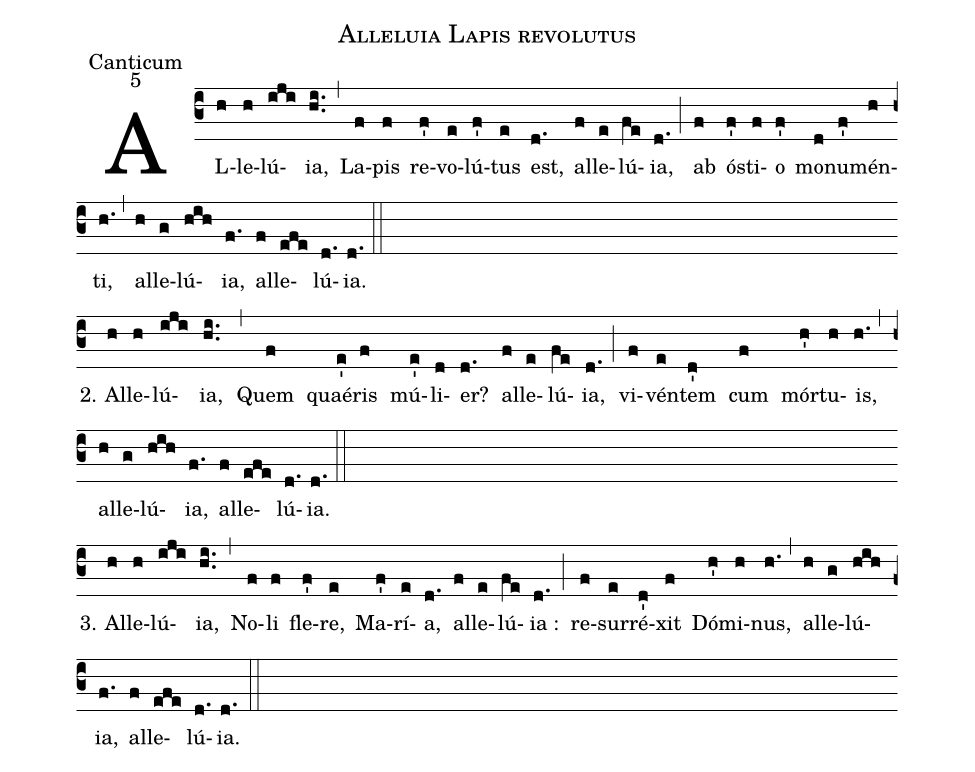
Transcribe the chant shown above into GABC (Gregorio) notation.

name:Alleluia Lapis revolutus;
office-part:Canticum;
mode:5;
%%
(c3) AL(h)le(h)lú(iji){ia},(hi..) (,) La(f)pis(f) re(f')vo(e)lú(f')tus(e) est,(d.) al(f)le(e)lú(fe){ia},(d.) (;) ab(f) ó(f')sti(f)o(f') mo(d)nu(f')mén(h)ti,(h.) (,) al(h)le(g)lú(hih){ia},(f.) al(f)le(efe)lú(d.){ia}.(d.) (::) (Z-)
2. Al(h)le(h)lú(iji){ia},(hi..) (,) Quem(f) quaé(e')ris(f) mú(e')li(d)er?(d.) al(f)le(e)lú(fe){ia},(d.) (;) vi(f)vén(e)tem(d') cum(f) mór(h')tu(h)is,(h.) (,) al(h)le(g)lú(hih){ia},(f.) al(f)le(efe)lú(d.){ia}.(d.) (::) (Z-)
3. Al(h)le(h)lú(iji){ia},(hi..) (,) No(f)li(f) fle(f')re,(e) Ma(f')rí(e)a,(d.) al(f)le(e)lú(fe){ia} :(d.) (;) re(f)sur(e)ré(d')xit(f) Dó(h')mi(h)nus,(h.) (,) al(h)le(g)lú(hih){ia},(f.) al(f)le(efe)lú(d.){ia}.(d.) (::)
